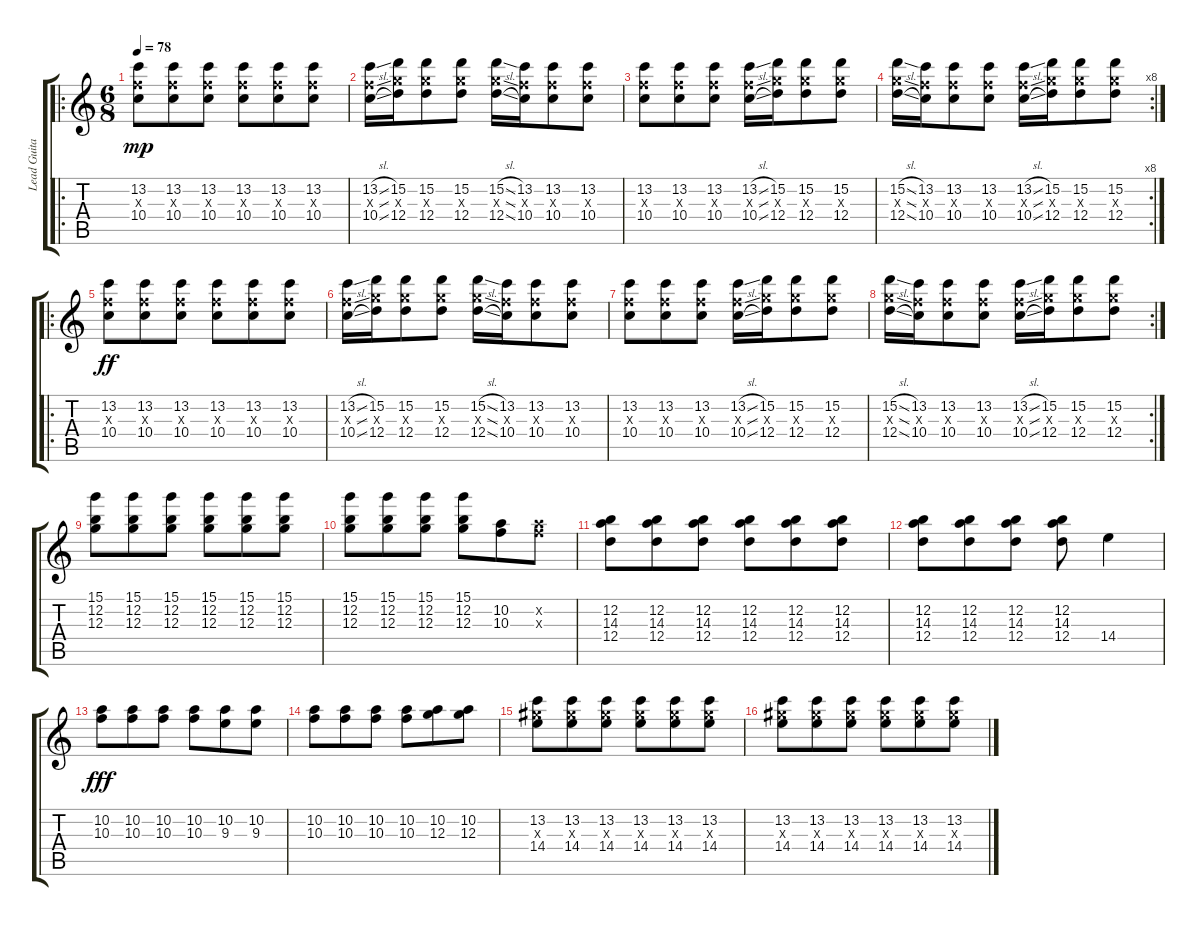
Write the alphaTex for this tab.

\track ("Lead Guitar 2" "Lead Guita") {instrument electricguitarjazz}
\staff {score tabs}
\tuning (E4 B3 G3 D3 A2 E2) {hide}
\ro
\ts (6 8)
\tempo 78
\clef g2
\ks c
(13.2 10.3{x} 10.4).8{dy mp instrument electricguitarjazz} (13.2 10.3{x} 10.4).8 (13.2 10.3{x} 10.4).8 (13.2 10.3{x} 10.4).8 (13.2 10.3{x} 10.4).8 (13.2 10.3{x} 10.4).8 |
(13.2{sl} 10.3{sl x} 10.4{sl}).16 (15.2 12.3{x} 12.4).16 (15.2 12.3{x} 12.4).8 (15.2 12.3{x} 12.4).8 (15.2{sl} 12.3{sl x} 12.4{sl}).16 (13.2 10.3{x} 10.4).16 (13.2 10.3{x} 10.4).8 (13.2 10.3{x} 10.4).8 |
(13.2 10.3{x} 10.4).8 (13.2 10.3{x} 10.4).8 (13.2 10.3{x} 10.4).8 (13.2{sl} 10.3{sl x} 10.4{sl}).16 (15.2 12.3{x} 12.4).16 (15.2 12.3{x} 12.4).8 (15.2 12.3{x} 12.4).8 |
\rc 8
(15.2{sl} 12.3{sl x} 12.4{sl}).16 (13.2 10.3{x} 10.4).16 (13.2 10.3{x} 10.4).8 (13.2 10.3{x} 10.4).8 (13.2{sl} 10.3{sl x} 10.4{sl}).16 (15.2 12.3{x} 12.4).16 (15.2 12.3{x} 12.4).8 (15.2 12.3{x} 12.4).8 |
\ro
(13.2 10.3{x} 10.4).8{dy ff} (13.2 10.3{x} 10.4).8 (13.2 10.3{x} 10.4).8 (13.2 10.3{x} 10.4).8 (13.2 10.3{x} 10.4).8 (13.2 10.3{x} 10.4).8 |
(13.2{sl} 10.3{sl x} 10.4{sl}).16 (15.2 12.3{x} 12.4).16 (15.2 12.3{x} 12.4).8 (15.2 12.3{x} 12.4).8 (15.2{sl} 12.3{sl x} 12.4{sl}).16 (13.2 10.3{x} 10.4).16 (13.2 10.3{x} 10.4).8 (13.2 10.3{x} 10.4).8 |
(13.2 10.3{x} 10.4).8 (13.2 10.3{x} 10.4).8 (13.2 10.3{x} 10.4).8 (13.2{sl} 10.3{sl x} 10.4{sl}).16 (15.2 12.3{x} 12.4).16 (15.2 12.3{x} 12.4).8 (15.2 12.3{x} 12.4).8 |
\rc 2
(15.2{sl} 12.3{sl x} 12.4{sl}).16 (13.2 10.3{x} 10.4).16 (13.2 10.3{x} 10.4).8 (13.2 10.3{x} 10.4).8 (13.2{sl} 10.3{sl x} 10.4{sl}).16 (15.2 12.3{x} 12.4).16 (15.2 12.3{x} 12.4).8 (15.2 12.3{x} 12.4).8 |
(15.1 12.2 12.3).8 (15.1 12.2 12.3).8 (15.1 12.2 12.3).8 (15.1 12.2 12.3).8 (15.1 12.2 12.3).8 (15.1 12.2 12.3).8 |
(15.1 12.2 12.3).8 (15.1 12.2 12.3).8 (15.1 12.2 12.3).8 (15.1 12.2 12.3).8 (10.2 10.3).8 (10.2{x} 10.3{x}).8 |
(12.2 14.3 12.4).8 (12.2 14.3 12.4).8 (12.2 14.3 12.4).8 (12.2 14.3 12.4).8 (12.2 14.3 12.4).8 (12.2 14.3 12.4).8 |
(12.2 14.3 12.4).8 (12.2 14.3 12.4).8 (12.2 14.3 12.4).8 (12.2 14.3 12.4).8 14.4.4 |
(10.2 10.3).8{dy fff} (10.2 10.3).8 (10.2 10.3).8 (10.2 10.3).8 (10.2 9.3).8 (10.2 9.3).8 |
(10.2 10.3).8 (10.2 10.3).8 (10.2 10.3).8 (10.2 10.3).8 (10.2 12.3).8 (10.2 12.3).8 |
(13.2 13.3{x} 14.4).8 (13.2 13.3{x} 14.4).8 (13.2 13.3{x} 14.4).8 (13.2 13.3{x} 14.4).8 (13.2 13.3{x} 14.4).8 (13.2 13.3{x} 14.4).8 |
(13.2 13.3{x} 14.4).8 (13.2 13.3{x} 14.4).8 (13.2 13.3{x} 14.4).8 (13.2 13.3{x} 14.4).8 (13.2 13.3{x} 14.4).8 (13.2 13.3{x} 14.4).8
